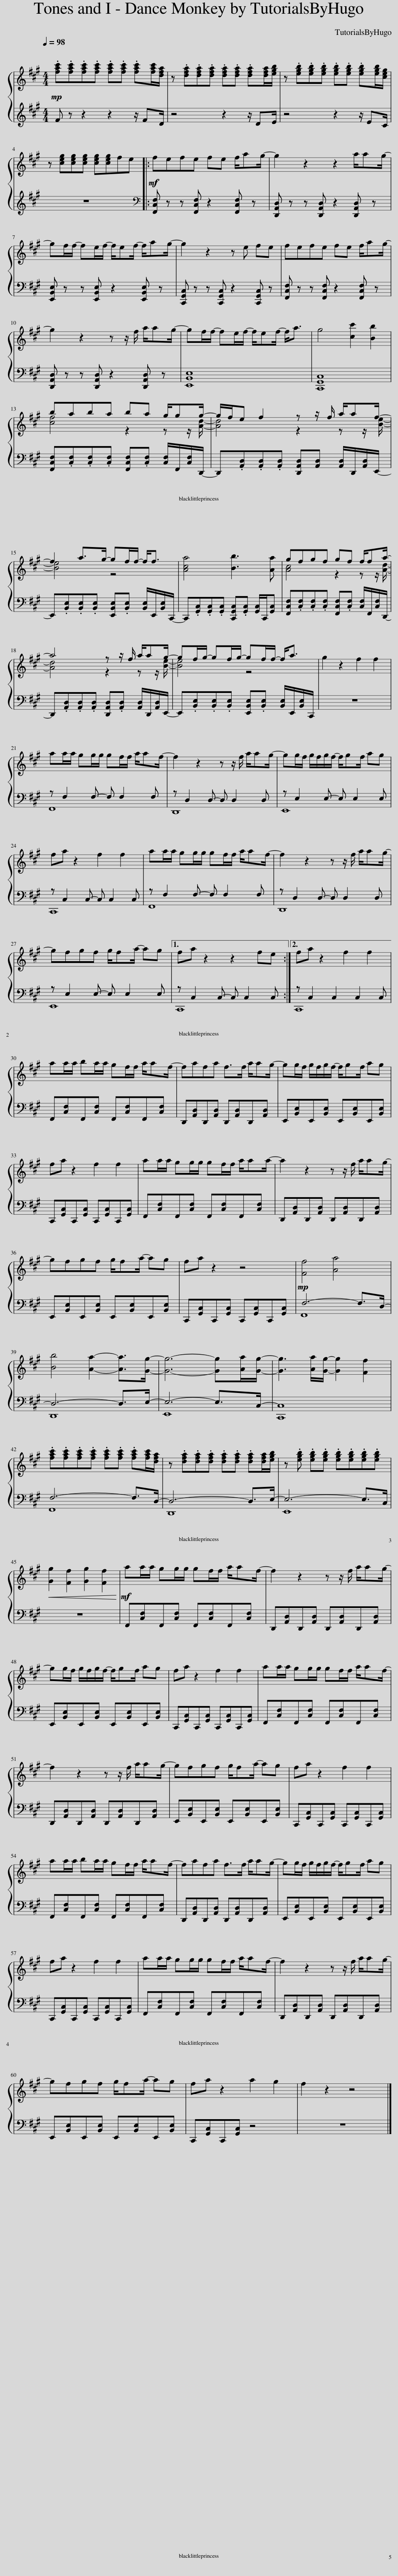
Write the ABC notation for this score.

X:1
%%score { ( 1 3 ) | ( 2 4 ) }
L:1/8
Q:1/4=98
M:4/4
I:linebreak $
K:A
V:1 treble
V:3 treble
V:2 treble
V:4 treble
V:1
!mp! .[fac'].[fac'].[fac'].[fac'] .[fac'].[fac'] .[fac'][fac']/[dfa]/ | z .[dfa].[dfa].[dfa] .[dfa].[dfa] .[dfa][dfa]/[egb]/ | z .[egb].[egb].[egb] .[egb].[egb] .[egb][egb]/[ceg]/ |$ z [ceg][ceg][ceg] [ceg][ceg]fe |:!mf! fefe fe f/ag/- | %5
 g2 z2 z2 a/ag/- |$ gf/f/- fe/f/- f/ef/- f/ag/- | g2 z2 z e fe | fefe fe f/ag/- |$ g2 z2 z z/ f/ a/ag/- | %10
 gf/f/- fe/f/- f/ef/- f<a | g4 [cc']2 [Bb]2 |$ baba ba g/gg/- | g/f/e f2 z z/ f/ a/af/- |$ f2 a>g- gf/f/- f<f | %15
 [Aca]4 [Bb]3 [Aa] | gfgf gf f/fa/- |$ a4 z z/ f/ a/ag/- | gf/g/- gf/g/- gf/f/- f<a | g2 z2 f2 f2 |$ %20
 aa/a/ gg/g/ gf/f/ a/af/- | f2 z2 z z/ f/ a/ag/- | gg/f/ g/f/g/f/- f/gf/ ag |$ fa z2 f2 f2 | aa/a/ gg/g/ gf/f/ a/af/- | %25
 f2 z2 z z/ f/ a/ag/- |$ gfgf g/fa/- ag |1 fa z2 z2 fe :|2 fa z2 f2 f2 ||$ aa/a/ ba/a/ gf/f/ a/af/- | %30
 fafa f>f a/ag/- | gg/f/ g/f/g/f/- f/gf/ ag |$ fa z2 f2 f2 | aa/a/ gg/g/ gf/f/ a/aa/- | a2 z2 z z/ f/ a/ag/- |$ %35
 gfgf g/fa/- ag | fa z2 z4 |!mp! [Ff]4 [Aa]4 |$ [Bb]4 [Aa]2- [Aa]>[Gg]- | [Gg]6- [Gg][Aa]/[Gg]/- | %40
 [Gg]3 [Aa]/[Gg]/- [Gg]2 [Ff]2 |$ .[fac'].[fac'].[fac'].[fac'] .[fac'].[fac'] .[fac'][fac']/[dfa]/ | z .[dfa].[dfa].[dfa] .[dfa].[dfa] .[dfa][dfa]/[egb]/ | z .[egb] .[egb].[egb] .[egb].[egb].[egb].[egb] |$!<(! [Gg]2 [Ff]2 [Gg]2 [Ff]2!<)! | %45
!mf! aa/a/ gg/g/ gf/f/ a/af/- | f2 z2 z z/ f/ a/ag/- |$ gg/f/ g/f/g/f/- f/gf/ ag | fa z2 f2 f2 | aa/a/ gg/g/ gf/f/ a/af/- |$ %50
 f2 z2 z z/ f/ a/ag/- | gfgf g/fa/- ag | fa z2 f2 f2 |$ aa/a/ ba/a/ gf/f/ a/af/- | fafa f>f a/ag/- | %55
 gg/f/ g/f/g/f/- f/gf/ ag |$ fa z2 f2 f2 | aa/a/ gg/g/ gf/f/ a/af/- | f2 z2 z z/ f/ a/ag/- |$ gfgf g/fa/- ag | %60
 fa z2 a2 g2 | f2 z2 z4 |] %62
V:2
 F z z2 z2 z/ FD/ | z4 z2 z/ DE/ | z4 z2 z/ EC/ |$ z8 |:[K:bass] [F,,C,F,] z z [F,,C,F,] z2 [F,,C,F,] z | %5
 [D,,A,,D,] z z [D,,A,,D,] z2 [D,,A,,D,] z |$ [E,,B,,E,] z z [E,,B,,E,] z2 [E,,B,,E,] z | [C,,G,,C,] z z [C,,G,,C,] z2 [C,,G,,C,] z | [F,,C,F,] z z [F,,C,F,] z2 [F,,C,F,] z |$ [D,,A,,D,] z z [D,,A,,D,] z2 [D,,A,,D,] z | %10
 [E,,B,,E,]8 | [C,,G,,C,]8 |$ [F,,C,F,].[C,F,].[C,F,].[C,F,] [F,,C,F,].[C,F,] [C,F,]/F,,/[C,F,]/D,,/- | D,,.[A,,D,].[A,,D,].[A,,D,] [D,,A,,D,][A,,D,] [A,,D,]/D,,/[A,,D,]/E,,/- |$ E,,.[B,,E,].[B,,E,].[B,,E,] [E,,B,,E,].[B,,E,] [B,,E,]/E,,/[B,,E,]/C,,/- | %15
 C,,.[G,,C,].[G,,C,].[G,,C,] [C,,G,,C,].[G,,C,] [G,,C,]/C,,/[G,,C,] | [F,,C,F,].[C,F,].[C,F,].[C,F,] [F,,C,F,].[C,F,] [C,F,]/F,,/[C,F,]/D,,/- |$ D,,.[A,,D,].[A,,D,].[A,,D,] [D,,A,,D,].[A,,D,] [A,,D,]/D,,/[A,,D,]/E,,/- | E,,.[B,,E,].[B,,E,].[B,,E,] [E,,B,,E,].[B,,E,] [B,,E,]/E,,/[B,,E,]/C,,/ | z8 |$ %20
 z F,2 F,- F, F,2 F, | z D,2 D,- D, D,2 D, | z E,2 E,- E, E,2 E, |$ z C,2 C,- C, C,2 C, | z F,2 F,- F, F,2 F, | %25
 z D,2 D,- D, D,2 D, |$ z E,2 E,- E, E,2 E, |1 z C,2 C,- C, C,2 C, :|2 z C,2 C,2 C,2 C, ||$ F,,[C,F,]F,,[C,F,] F,,[C,F,]F,,[C,F,] | %30
 D,,[A,,D,]D,,[A,,D,] D,,[A,,D,]D,,[A,,D,] | E,,[B,,E,]E,,[B,,E,] E,,[B,,E,]E,,[B,,E,] |$ C,,[G,,C,]C,,[G,,C,] C,,[G,,C,]C,,[G,,C,] | F,,[C,F,]F,,[C,F,] F,,[C,F,]F,,[C,F,] | D,,[A,,D,]D,,[A,,D,] D,,[A,,D,]D,,[A,,D,] |$ %35
 E,,[B,,E,]E,,[B,,E,] E,,[B,,E,]E,,[B,,E,] | C,,[G,,C,]C,,[G,,C,] C,,[G,,C,]C,,[G,,C,] | F,6- F,>D,- |$ D,6- D,>E,- | E,6- E,>C,- | %40
 C,8 |$ F,6- F,>D,- | D,6- D,>E,- | E,6- E,>C, |$ z8 | %45
 F,,[C,F,]F,,[C,F,] F,,[C,F,]F,,[C,F,] | D,,[A,,D,]D,,[A,,D,] D,,[A,,D,]D,,[A,,D,] |$ E,,[B,,E,]E,,[B,,E,] E,,[B,,E,]E,,[B,,E,] | C,,[G,,C,]C,,[G,,C,] C,,[G,,C,]C,,[G,,C,] | F,,[C,F,]F,,[C,F,] F,,[C,F,]F,,[C,F,] |$ %50
 D,,[A,,D,]D,,[A,,D,] D,,[A,,D,]D,,[A,,D,] | E,,[B,,E,]E,,[B,,E,] E,,[B,,E,]E,,[B,,E,] | C,,[G,,C,]C,,[G,,C,] C,,[G,,C,]C,,[G,,C,] |$ F,,[C,F,]F,,[C,F,] F,,[C,F,]F,,[C,F,] | D,,[A,,D,]D,,[A,,D,] D,,[A,,D,]D,,[A,,D,] | %55
 E,,[B,,E,]E,,[B,,E,] E,,[B,,E,]E,,[B,,E,] |$ C,,[G,,C,]C,,[G,,C,] C,,[G,,C,]C,,[G,,C,] | F,,[C,F,]F,,[C,F,] F,,[C,F,]F,,[C,F,] | D,,[A,,D,]D,,[A,,D,] D,,[A,,D,]D,,[A,,D,] |$ E,,[B,,E,]E,,[B,,E,] E,,[B,,E,]E,,[B,,E,] | %60
 C,,[G,,C,]C,,[G,,C,] z4 | z8 |] %62
V:3
 x8 | x8 | x8 |$ x8 |: x8 | %5
 x8 |$ x8 | x8 | x8 |$ x8 | %10
 x8 | x8 |$ [cf]4 z2 z z/ [Ad]/- | [Ad]4 z2 z z/ [Be]/- |$ [Be]4 z4 | %15
 x8 | [Ac]4 z2 z z/ [Ad]/- |$ [Ad]4 z2 z z/ [Be]/- | [Be]4 z4 | x8 |$ %20
 x8 | x8 | x8 |$ x8 | x8 | %25
 x8 |$ x8 |1 x8 :|2 x8 ||$ x8 | %30
 x8 | x8 |$ x8 | x8 | x8 |$ %35
 x8 | x8 | x8 |$ x8 | x8 | %40
 x8 |$ x8 | x8 | x8 |$ x8 | %45
 x8 | x8 |$ x8 | x8 | x8 |$ %50
 x8 | x8 | x8 |$ x8 | x8 | %55
 x8 |$ x8 | x8 | x8 |$ x8 | %60
 x8 | x8 |] %62
V:4
 x8 | x8 | x8 |$ x8 |:[K:bass] x8 | %5
 x8 |$ x8 | x8 | x8 |$ x8 | %10
 x8 | x8 |$ x8 | x8 |$ x8 | %15
 x8 | x8 |$ x8 | x8 | x8 |$ %20
 F,,8 | D,,8 | E,,8 |$ C,,8 | F,,8 | %25
 D,,8 |$ E,,8 |1 C,,8 :|2 C,,8 ||$ x8 | %30
 x8 | x8 |$ x8 | x8 | x8 |$ %35
 x8 | x8 | F,,8 |$ D,,8 | E,,8 | %40
 C,,8 |$ F,,8 | D,,8 | E,,8 |$ x8 | %45
 x8 | x8 |$ x8 | x8 | x8 |$ %50
 x8 | x8 | x8 |$ x8 | x8 | %55
 x8 |$ x8 | x8 | x8 |$ x8 | %60
 x8 | x8 |] %62
